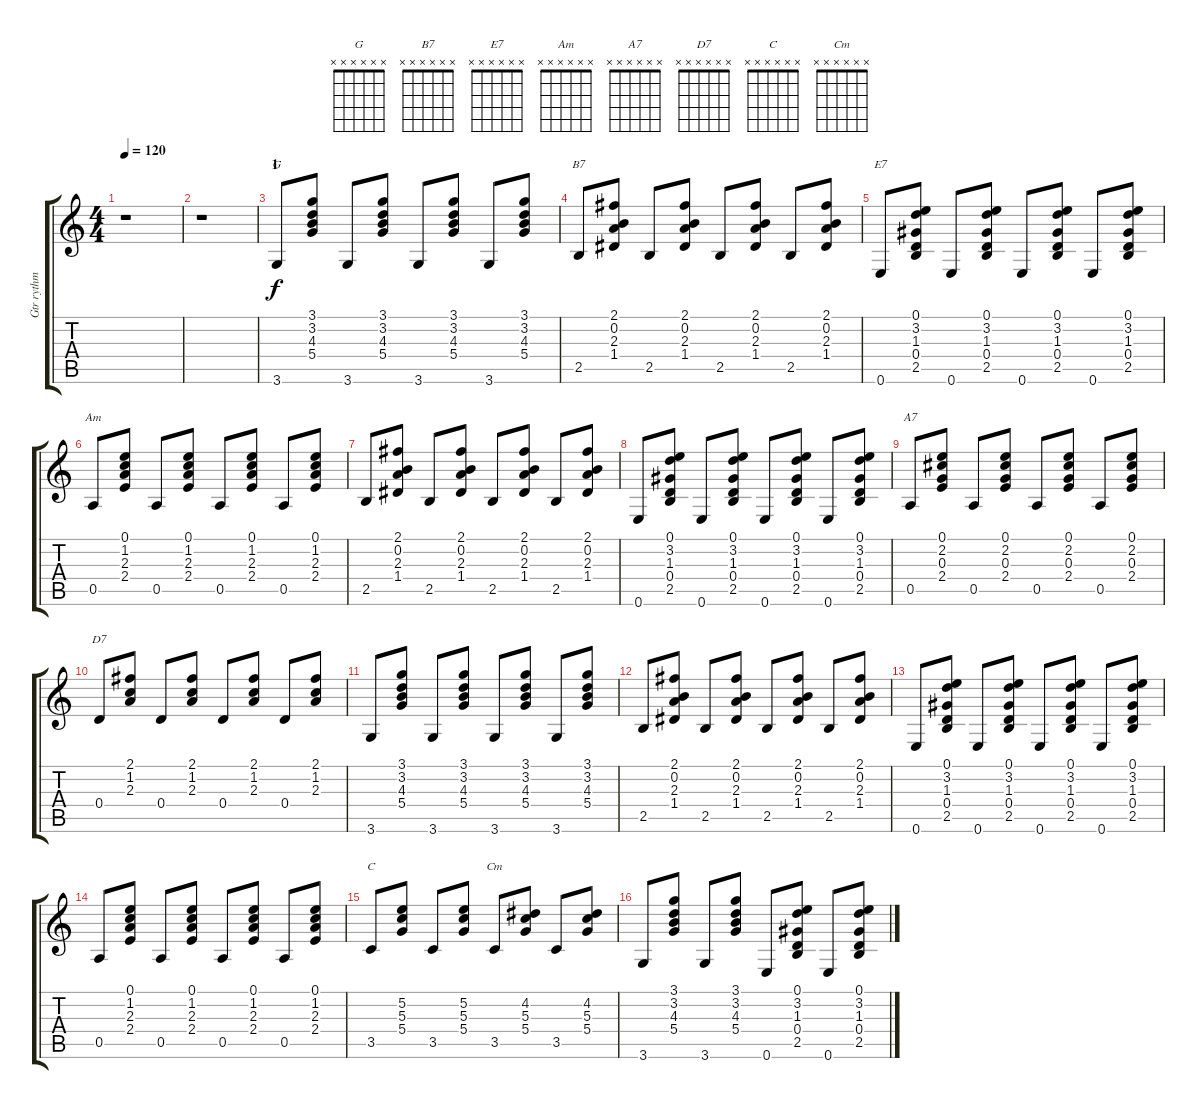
\track ("Gtr rythm" "Gtr rythm") {instrument acousticguitarsteel}
\staff {score tabs}
\tuning (E4 B3 G3 D3 A2 E2) {hide}
\chord ("G" x x x x x x) {firstfret 0}
\chord ("B7" x x x x x x) {firstfret 0}
\chord ("E7" x x x x x x) {firstfret 0}
\chord ("Am" x x x x x x) {firstfret 0}
\chord ("A7" x x x x x x) {firstfret 0}
\chord ("D7" x x x x x x) {firstfret 0}
\chord ("C" x x x x x x) {firstfret 0}
\chord ("Cm" x x x x x x) {firstfret 0}
\ts (4 4)
\tempo 120
\clef g2
\ks c
r.1{dy f instrument acousticguitarsteel} |
r.1 |
\section ("" "1")
3.6.8{ch "G"} (3.1 3.2 4.3 5.4).8 3.6.8 (3.1 3.2 4.3 5.4).8 3.6.8 (3.1 3.2 4.3 5.4).8 3.6.8 (3.1 3.2 4.3 5.4).8 |
2.5.8{ch "B7"} (2.1 0.2 2.3 1.4).8 2.5.8 (2.1 0.2 2.3 1.4).8 2.5.8 (2.1 0.2 2.3 1.4).8 2.5.8 (2.1 0.2 2.3 1.4).8 |
0.6.8{ch "E7"} (0.1 3.2 1.3 0.4 2.5).8 0.6.8 (0.1 3.2 1.3 0.4 2.5).8 0.6.8 (0.1 3.2 1.3 0.4 2.5).8 0.6.8 (0.1 3.2 1.3 0.4 2.5).8 |
0.5.8{ch "Am"} (0.1 1.2 2.3 2.4).8 0.5.8 (0.1 1.2 2.3 2.4).8 0.5.8 (0.1 1.2 2.3 2.4).8 0.5.8 (0.1 1.2 2.3 2.4).8 |
2.5.8 (2.1 0.2 2.3 1.4).8 2.5.8 (2.1 0.2 2.3 1.4).8 2.5.8 (2.1 0.2 2.3 1.4).8 2.5.8 (2.1 0.2 2.3 1.4).8 |
0.6.8 (0.1 3.2 1.3 0.4 2.5).8 0.6.8 (0.1 3.2 1.3 0.4 2.5).8 0.6.8 (0.1 3.2 1.3 0.4 2.5).8 0.6.8 (0.1 3.2 1.3 0.4 2.5).8 |
0.5.8{ch "A7"} (0.1 2.2 0.3 2.4).8 0.5.8 (0.1 2.2 0.3 2.4).8 0.5.8 (0.1 2.2 0.3 2.4).8 0.5.8 (0.1 2.2 0.3 2.4).8 |
0.4.8{ch "D7"} (2.1 1.2 2.3).8 0.4.8 (2.1 1.2 2.3).8 0.4.8 (2.1 1.2 2.3).8 0.4.8 (2.1 1.2 2.3).8 |
3.6.8 (3.1 3.2 4.3 5.4).8 3.6.8 (3.1 3.2 4.3 5.4).8 3.6.8 (3.1 3.2 4.3 5.4).8 3.6.8 (3.1 3.2 4.3 5.4).8 |
2.5.8 (2.1 0.2 2.3 1.4).8 2.5.8 (2.1 0.2 2.3 1.4).8 2.5.8 (2.1 0.2 2.3 1.4).8 2.5.8 (2.1 0.2 2.3 1.4).8 |
0.6.8 (0.1 3.2 1.3 0.4 2.5).8 0.6.8 (0.1 3.2 1.3 0.4 2.5).8 0.6.8 (0.1 3.2 1.3 0.4 2.5).8 0.6.8 (0.1 3.2 1.3 0.4 2.5).8 |
0.5.8 (0.1 1.2 2.3 2.4).8 0.5.8 (0.1 1.2 2.3 2.4).8 0.5.8 (0.1 1.2 2.3 2.4).8 0.5.8 (0.1 1.2 2.3 2.4).8 |
3.5.8{ch "C"} (5.2 5.3 5.4).8 3.5.8 (5.2 5.3 5.4).8 3.5.8{ch "Cm"} (4.2 5.3 5.4).8 3.5.8 (4.2 5.3 5.4).8 |
3.6.8 (3.1 3.2 4.3 5.4).8 3.6.8 (3.1 3.2 4.3 5.4).8 0.6.8 (0.1 3.2 1.3 0.4 2.5).8 0.6.8 (0.1 3.2 1.3 0.4 2.5).8
